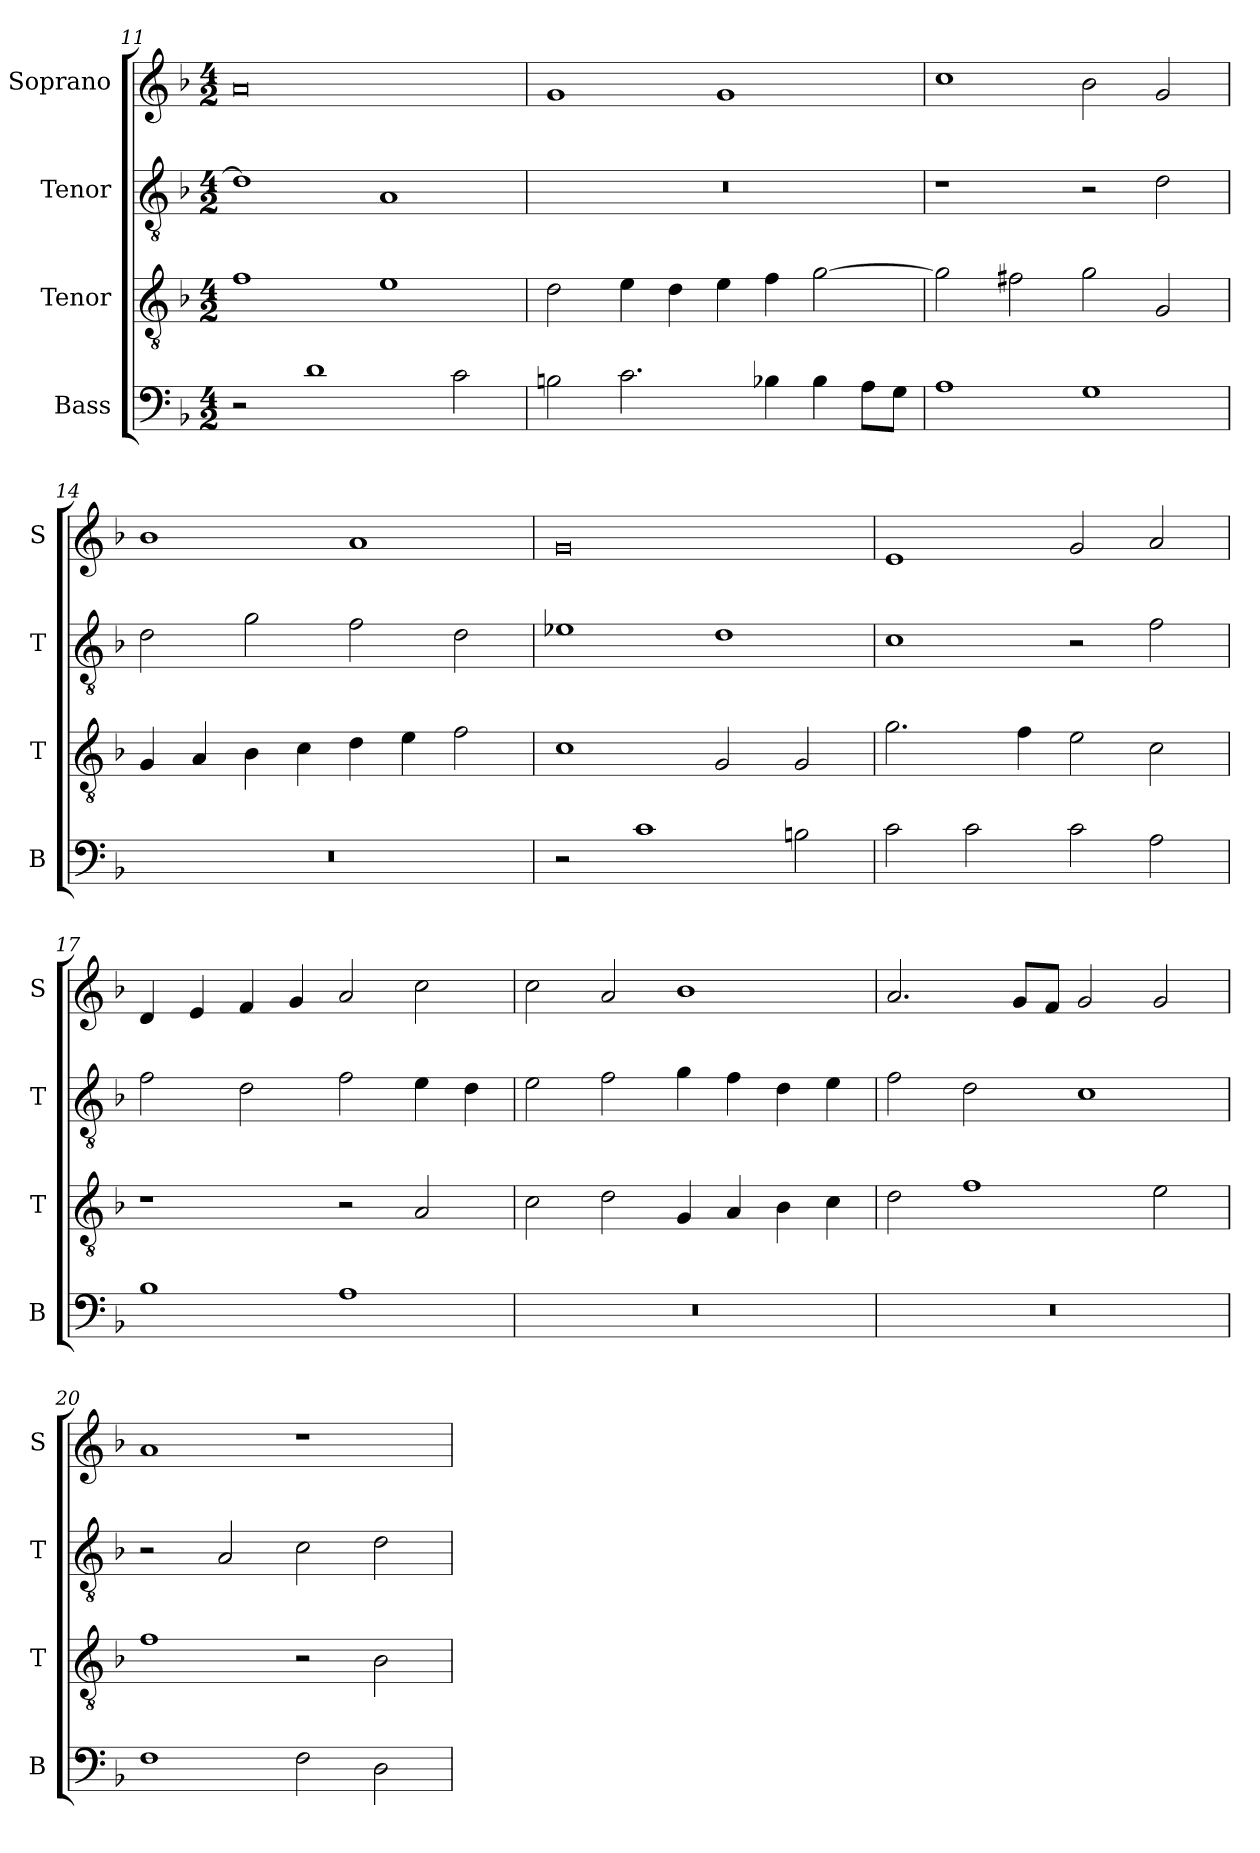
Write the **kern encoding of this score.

**kern	**kern	**kern	**kern
*part4	*part3	*part2	*part1
*staff4	*staff3	*staff2	*staff1
*I"Bass	*I"Tenor	*I"Tenor	*I"Soprano
*I'B	*I'T	*I'T	*I'S
*clefF4	*clefGv2	*clefGv2	*clefG2
*k[b-]	*k[b-]	*k[b-]	*k[b-]
*G:dor	*G:dor	*G:dor	*G:dor
*M4/2	*M4/2	*M4/2	*M4/2
=11	=11	=11	=11
2r	1f	1d]	0a
1d	.	.	.
.	1e	1A	.
2c	.	.	.
=12	=12	=12	=12
2Bn	2d	0r	1g
2.c	4e	.	.
.	4d	.	.
.	4e	.	1g
4B-X	4f	.	.
4B-	[2g	.	.
8A\L	.	.	.
8G\J	.	.	.
=13	=13	=13	=13
1A	2g]	1r	1cc
.	2f#X	.	.
1G	2g	2r	2b-
.	2G	2d	2g
=14	=14	=14	=14
0r	4G	2d	1b-
.	4A	.	.
.	4B-	2g	.
.	4c	.	.
.	4d	2f	1a
.	4e	.	.
.	2f	2d	.
=15	=15	=15	=15
2r	1c	1e-X	0g
1c	.	.	.
.	2G	1d	.
2Bn	2G	.	.
=16	=16	=16	=16
2c	2.g	1c	1e
2c	.	.	.
.	4f	.	.
2c	2e	2r	2g
2A	2c	2f	2a
=17	=17	=17	=17
1B-	1r	2f	4d
.	.	.	4e
.	.	2d	4f
.	.	.	4g
1A	2r	2f	2a
.	2A	4e	2cc
.	.	4d	.
=18	=18	=18	=18
0r	2c	2e	2cc
.	2d	2f	2a
.	4G	4g	1b-
.	4A	4f	.
.	4B-	4d	.
.	4c	4e	.
=19	=19	=19	=19
0r	2d	2f	2.a
.	1f	2d	.
.	.	.	8g/L
.	.	.	8f/J
.	.	1c	2g
.	2e	.	2g
=20	=20	=20	=20
1F	1f	2r	1a
.	.	2A	.
2F	2r	2c	1r
2D	2B-	2d	.
=	=	=	=
*-	*-	*-	*-
